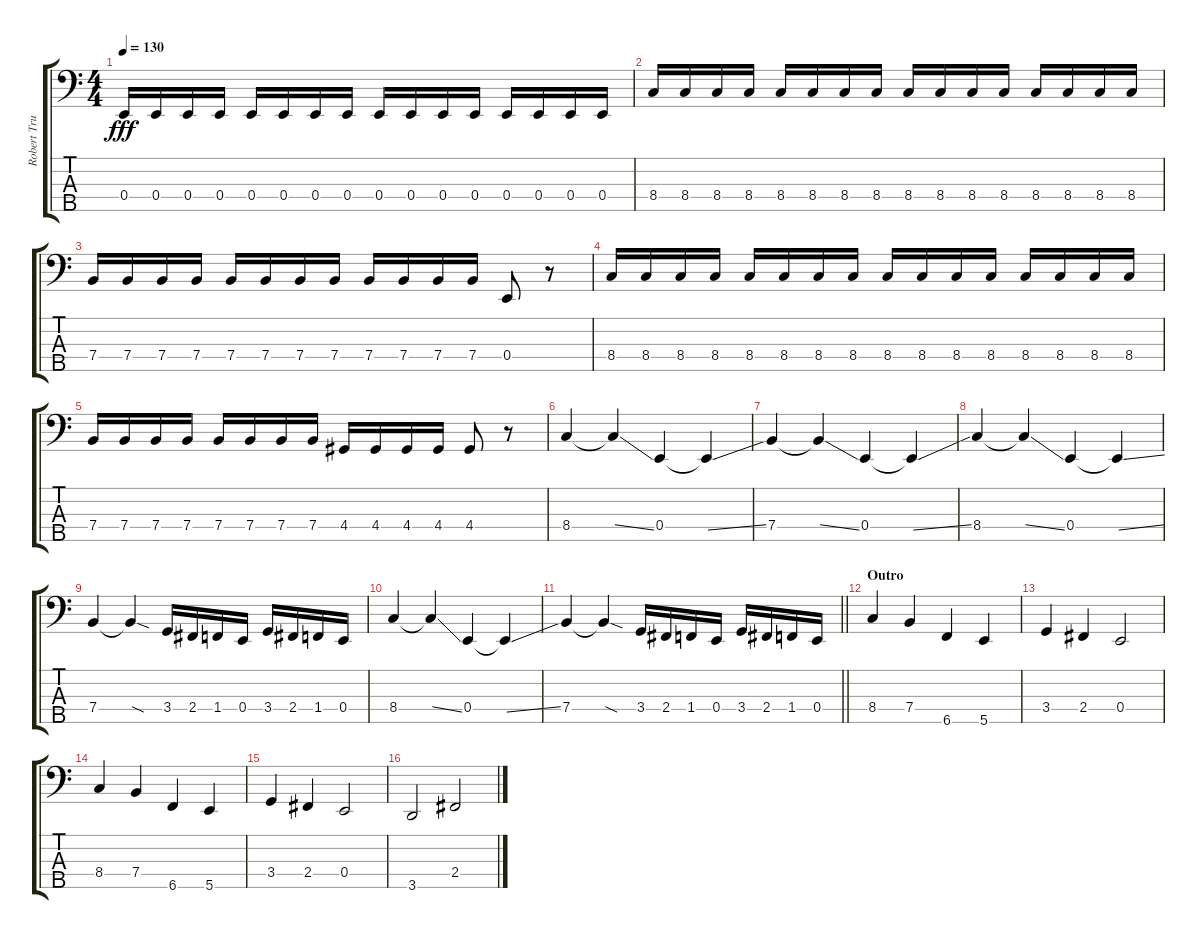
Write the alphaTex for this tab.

\track ("Robert Trujillo" "Robert Tru") {instrument electricbassfinger}
\staff {score tabs}
\tuning (G2 D2 A1 E1 B0) {hide}
\ts (4 4)
\tempo 130
\clef f4
\ks aminor
0.4.16{dy fff} 0.4.16 0.4.16 0.4.16 0.4.16 0.4.16 0.4.16 0.4.16 0.4.16 0.4.16 0.4.16 0.4.16 0.4.16 0.4.16 0.4.16 0.4.16 |
8.4.16 8.4.16 8.4.16 8.4.16 8.4.16 8.4.16 8.4.16 8.4.16 8.4.16 8.4.16 8.4.16 8.4.16 8.4.16 8.4.16 8.4.16 8.4.16 |
7.4.16 7.4.16 7.4.16 7.4.16 7.4.16 7.4.16 7.4.16 7.4.16 7.4.16 7.4.16 7.4.16 7.4.16 0.4.8 r.8 |
8.4.16 8.4.16 8.4.16 8.4.16 8.4.16 8.4.16 8.4.16 8.4.16 8.4.16 8.4.16 8.4.16 8.4.16 8.4.16 8.4.16 8.4.16 8.4.16 |
7.4.16 7.4.16 7.4.16 7.4.16 7.4.16 7.4.16 7.4.16 7.4.16 4.4.16 4.4.16 4.4.16 4.4.16 4.4.8 r.8 |
8.4.4 8.4{ss t}.4 0.4.4 0.4{ss t}.4 |
7.4.4 7.4{ss t}.4 0.4.4 0.4{ss t}.4 |
8.4.4 8.4{ss t}.4 0.4.4 0.4{ss t}.4 |
7.4.4 7.4{sod t}.4 3.4.16 2.4.16 1.4.16 0.4.16 3.4.16 2.4.16 1.4.16 0.4.16 |
8.4.4 8.4{ss t}.4 0.4.4 0.4{ss t}.4 |
\barLineRight lightlight
7.4.4 7.4{sod t}.4 3.4.16 2.4.16 1.4.16 0.4.16 3.4.16 2.4.16 1.4.16 0.4.16 |
\section ("" "Outro")
8.4.4 7.4.4 6.5.4 5.5.4 |
3.4.4 2.4.4 0.4.2 |
8.4.4 7.4.4 6.5.4 5.5.4 |
3.4.4 2.4.4 0.4.2 |
3.5.2 2.4.2
